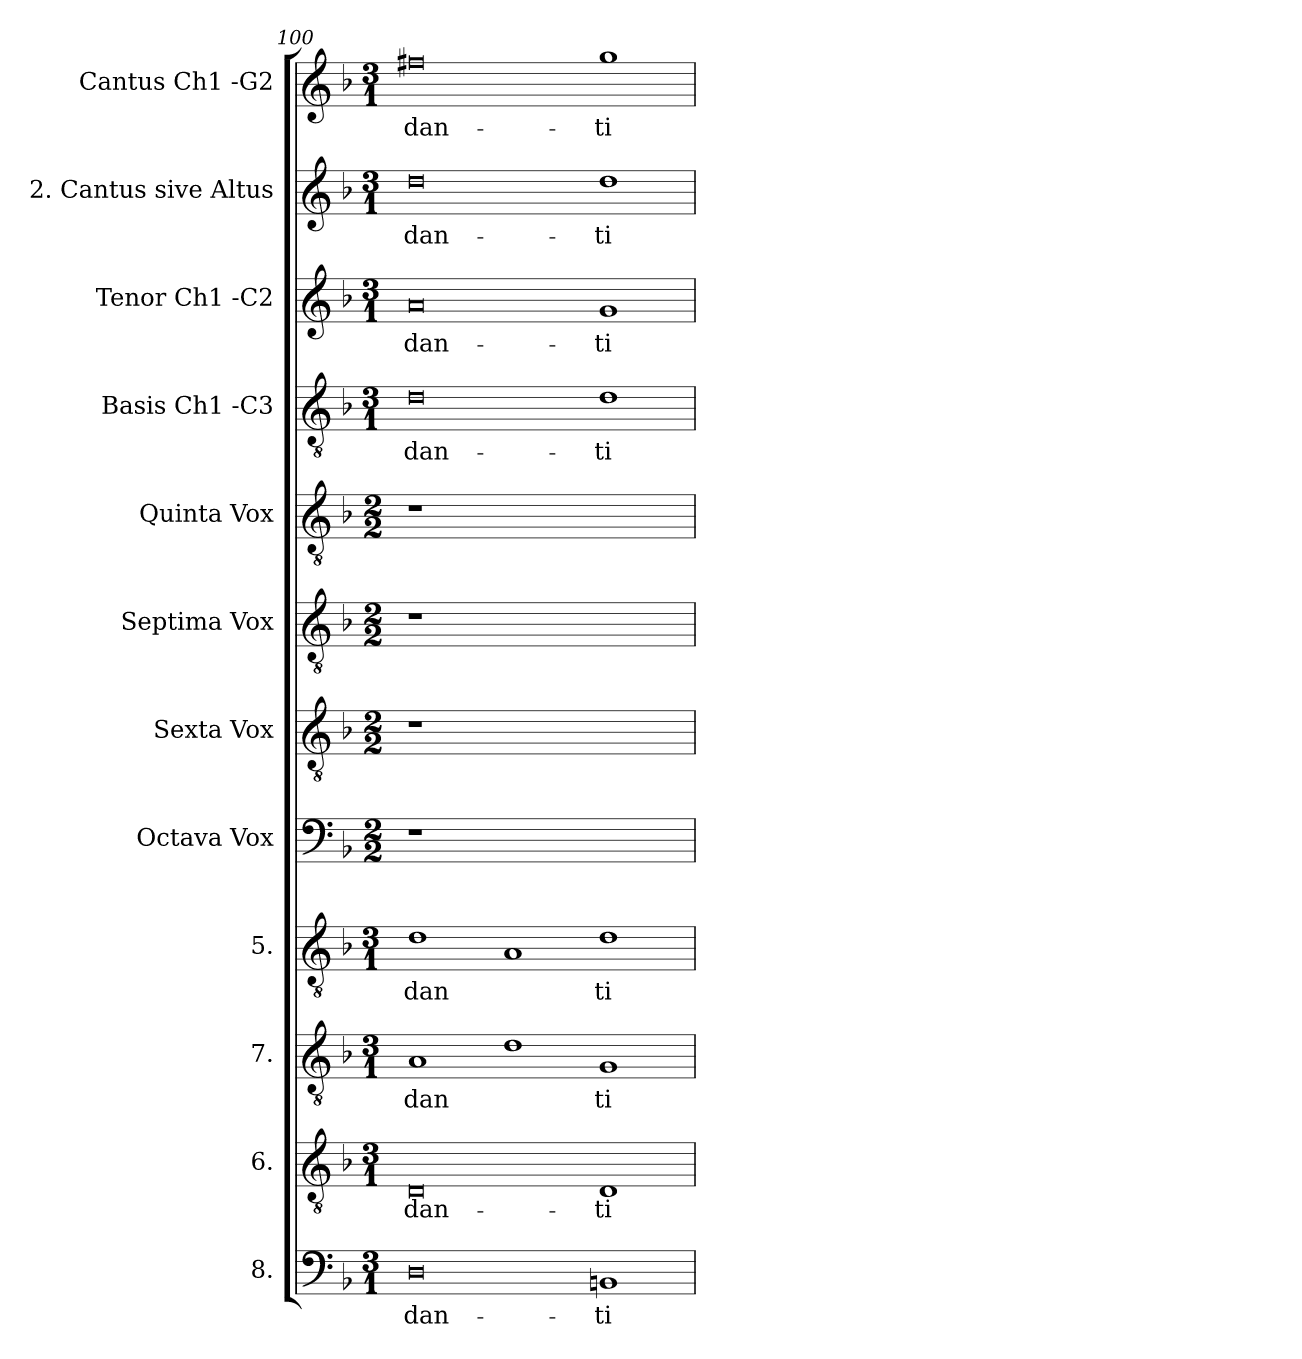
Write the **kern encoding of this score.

**kern	**text	**kern	**text	**kern	**text	**kern	**text	**kern	**kern	**kern	**kern	**kern	**text	**kern	**text	**kern	**text	**kern	**text
*part12	*part12	*part11	*part11	*part10	*part10	*part9	*part9	*part8	*part7	*part6	*part5	*part4	*part4	*part3	*part3	*part2	*part2	*part1	*part1
*staff12	*staff12	*staff11	*staff11	*staff10	*staff10	*staff9	*staff9	*staff8	*staff7	*staff6	*staff5	*staff4	*staff4	*staff3	*staff3	*staff2	*staff2	*staff1	*staff1
*I"8.	*	*I"6.	*	*I"7.	*	*I"5.	*	*I"Octava  Vox	*I"Sexta  Vox	*I"Septima  Vox	*I"Quinta  Vox	*I"Basis  Ch1 -C3	*	*I"Tenor  Ch1 -C2	*	*I"2. Cantus sive  Altus	*	*I"Cantus  Ch1 -G2	*
*	*	*	*	*	*	*	*	*	*	*	*	*I'B	*	*I'T	*	*I'A	*	*I'C	*
*clefF4	*	*clefGv2	*	*clefGv2	*	*clefGv2	*	*clefF4	*clefGv2	*clefGv2	*clefGv2	*clefGv2	*	*clefG2	*	*clefG2	*	*clefG2	*
*k[b-]	*	*k[b-]	*	*k[b-]	*	*k[b-]	*	*k[b-]	*k[b-]	*k[b-]	*k[b-]	*k[b-]	*	*k[b-]	*	*k[b-]	*	*k[b-]	*
*F:	*	*F:	*	*F:	*	*F:	*	*F:	*F:	*F:	*F:	*F:	*	*F:	*	*F:	*	*F:	*
*M3/1	*	*M3/1	*	*M3/1	*	*M3/1	*	*M2/2	*M2/2	*M2/2	*M2/2	*M3/1	*	*M3/1	*	*M3/1	*	*M3/1	*
=100	=100	=100	=100	=100	=100	=100	=100	=100	=100	=100	=100	=100	=100	=100	=100	=100	=100	=100	=100
!	!LO:LY:b:cj	!	!LO:LY:b:cj	!	!LO:LY:b:cj	!	!LO:LY:b:cj	!	!	!	!	!	!LO:LY:b:cj	!	!LO:LY:b:cj	!	!LO:LY:b:cj	!	!LO:LY:b:cj
0D	-dan-	0D	-dan-	1A	-dan-	1d	-dan-	1r	1r	1r	1r	0d	-dan-	0a	-dan-	0dd	-dan-	0ff#X	-dan-
!	!	!	!	!	!LO:LY:b:cj	!	!LO:LY:b:cj	!	!	!	!	!	!	!	!	!	!	!	!
.	.	.	.	1d	--	1A	--	0ryy	0ryy	0ryy	0ryy	.	.	.	.	.	.	.	.
!	!LO:LY:b:cj	!	!LO:LY:b:cj	!	!LO:LY:b:cj	!	!LO:LY:b:cj	!	!	!	!	!	!LO:LY:b:cj	!	!LO:LY:b:cj	!	!LO:LY:b:cj	!	!LO:LY:b:cj
1BBn	-ti-	1D	-ti-	1G	-ti-	1d	-ti-	.	.	.	.	1d	-ti-	1g	-ti-	1dd	-ti-	1gg	-ti-
=	=	=	=	=	=	=	=	=	=	=	=	=	=	=	=	=	=	=	=
*-	*-	*-	*-	*-	*-	*-	*-	*-	*-	*-	*-	*-	*-	*-	*-	*-	*-	*-	*-
